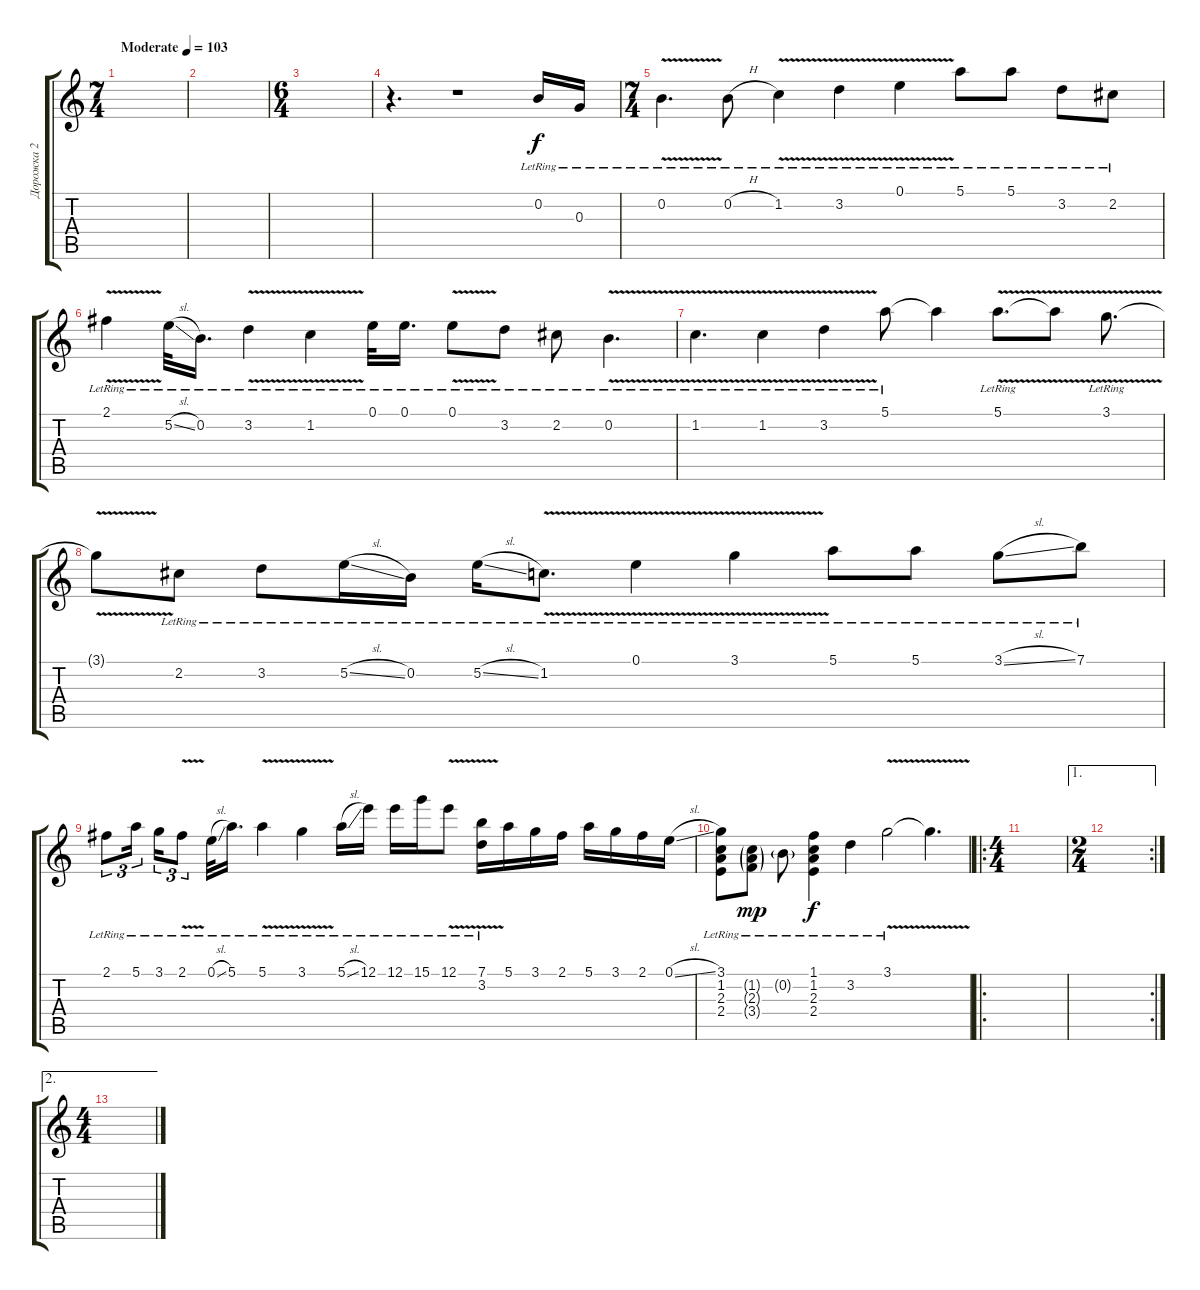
\track ("Дорожка 2" "Дорожка 2") {instrument distortionguitar}
\staff {score tabs}
\tuning (E4 B3 G3 D3 A2 E2) {hide}
\ts (7 4)
\tempo (103 "Moderate")
\clef g2
\ks c
|
|
\ts (6 4)
|
r.4{d volume 9 instrument electricguitarclean} r.1 0.2{lr}.16 0.3{lr}.16 |
\ts (7 4)
0.2{v lr}.4{d} 0.2{h lr}.8 1.2{v lr}.4 3.2{v lr}.4 0.1{v lr}.4 5.1{lr}.8 5.1{lr}.8 3.2{lr}.8 2.2{lr}.8 |
2.1{v lr}.4 5.2{sl lr}.32 0.2{lr}.16{d} 3.2{v lr}.4 1.2{v lr}.4 0.1{lr}.32 0.1{lr}.16{d} 0.1{v lr}.8 3.2{lr}.8 2.2{lr}.8 0.2{v lr}.4{d} |
1.2{v lr}.4{d} 1.2{v lr}.4 3.2{v lr}.4 5.1{lr}.8 5.1{t}.4 5.1{v lr}.8{d} 5.1{t}.8 3.1{v lr}.8{d} |
3.1{t}.8 2.2{lr}.8 3.2{lr}.8 5.2{sl lr}.16 0.2{lr}.16 5.2{sl lr}.16 1.2{v lr}.8{d} 0.1{v lr}.4 3.1{v lr}.4 5.1{lr}.8 5.1{lr}.8 3.1{sl lr}.8 7.1{lr}.8 |
2.1{lr}.8{tu (3 2)} 5.1{lr}.16{tu (3 2) beam splitsecondary} 3.1{lr}.16{tu (3 2)} 2.1{v lr}.8{tu (3 2)} 0.1{sl lr}.32 5.1{lr}.16{d} 5.1{v lr}.4 3.1{v lr}.4 5.1{sl lr}.16 12.1{lr}.16 12.1{lr}.16 15.1{lr}.16 12.1{v lr}.8 (7.1{v lr} 3.2{lr}).16 5.1.16 3.1.16 2.1.16 5.1.16 3.1.16 2.1.16 0.1{sl}.16 |
(3.1{lr} 1.2{lr} 2.3{lr} 2.4{lr}).8 (1.2{g lr} 2.3{g lr} 3.4{g lr}).8{dy mp} 0.2{g lr}.8 (1.1{lr} 1.2{lr} 2.3{lr} 2.4{lr}).4{dy f} 3.2{lr}.4 3.1{v lr}.2 3.1{t}.4{d} |
\ro
\ts (4 4)
|
\ae 1
\rc 2
\ts (2 4)
|
\ae 2
\ts (4 4)
